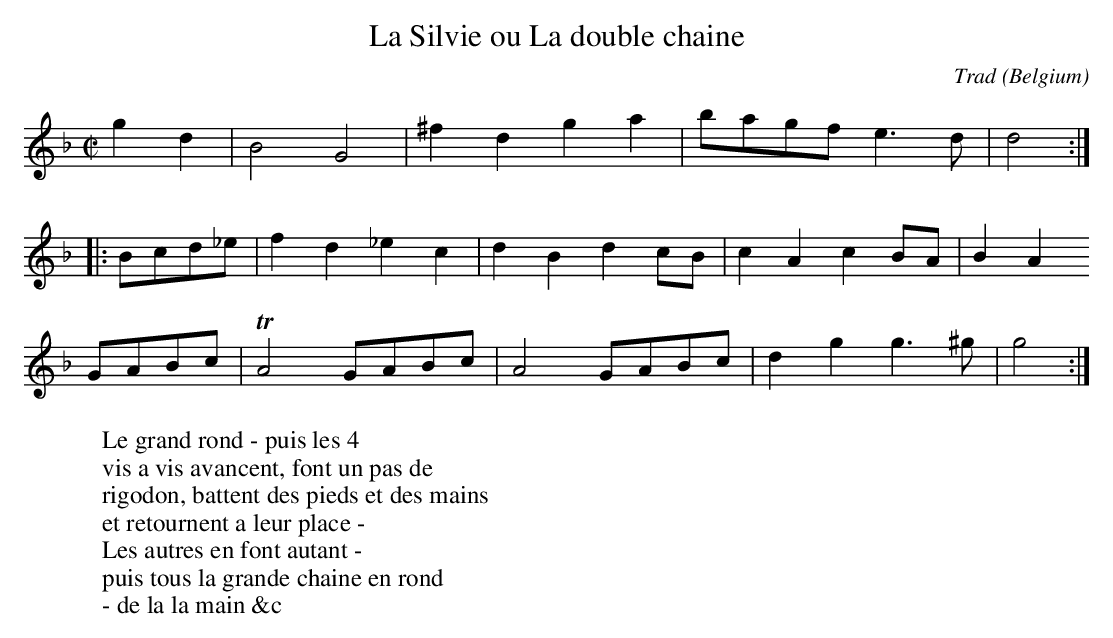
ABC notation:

X:1
T:La Silvie ou La double chaine
C:Trad
O:Belgium
M:C|
L:1/8
K:Dmin
g2d2|B4 G4|^f2d2 g2a2|bagf e3d|d4:|
|:Bcd_e|f2d2 _e2c2|d2B2 d2cB|c2A2 c2BA|B2A2
GABc|!trill!A4 GABc|A4 GABc|d2g2 g3^g|g4:|]
W:Le grand rond - puis les 4
W:vis a vis avancent, font un pas de
W:rigodon, battent des pieds et des mains
W:et retournent a leur place -
W:Les autres en font autant -
W:puis tous la grande chaine en rond
W:- de la la main &c
